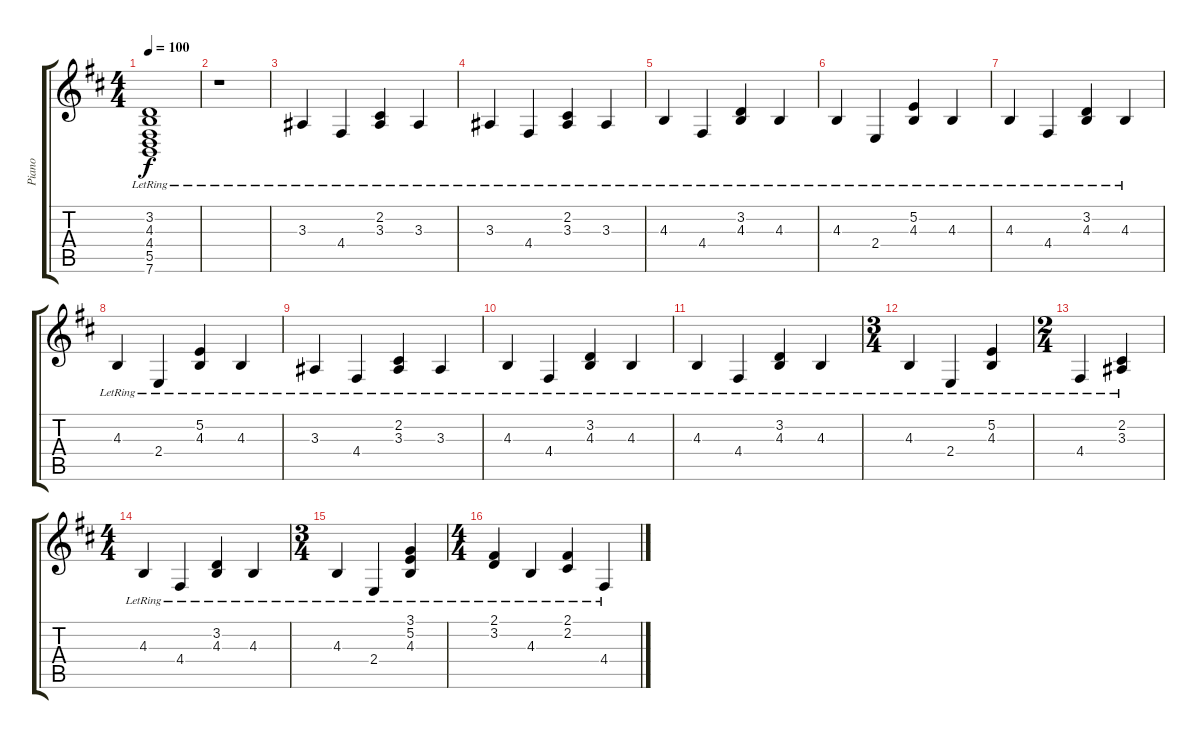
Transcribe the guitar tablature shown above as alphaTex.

\track ("Piano" "Piano") {instrument brightacousticpiano}
\staff {score tabs}
\tuning (E4 B3 G3 D3 A2 E2) {hide}
\ts (4 4)
\tempo 100
\clef g2
\ks bminor
(3.2 4.3 4.4{lr} 5.5{lr} 7.6{lr}).1{dy f} |
r.1 |
3.3{lr}.4 4.4{lr}.4 (2.2{lr} 3.3{lr}).4 3.3{lr}.4 |
3.3{lr}.4 4.4{lr}.4 (2.2{lr} 3.3{lr}).4 3.3{lr}.4 |
4.3{lr}.4 4.4{lr}.4 (3.2{lr} 4.3{lr}).4 4.3{lr}.4 |
4.3{lr}.4 2.4{lr}.4 (5.2{lr} 4.3{lr}).4 4.3{lr}.4 |
4.3{lr}.4 4.4{lr}.4 (3.2{lr} 4.3{lr}).4 4.3{lr}.4 |
4.3{lr}.4 2.4{lr}.4 (5.2{lr} 4.3{lr}).4 4.3{lr}.4 |
3.3{lr}.4 4.4{lr}.4 (2.2{lr} 3.3{lr}).4 3.3{lr}.4 |
4.3{lr}.4 4.4{lr}.4 (3.2{lr} 4.3{lr}).4 4.3{lr}.4 |
4.3{lr}.4 4.4{lr}.4 (3.2{lr} 4.3{lr}).4 4.3{lr}.4 |
\ts (3 4)
4.3{lr}.4 2.4{lr}.4 (5.2{lr} 4.3{lr}).4 |
\ts (2 4)
4.4{lr}.4 (2.2{lr} 3.3{lr}).4 |
\ts (4 4)
4.3{lr}.4 4.4{lr}.4 (3.2{lr} 4.3{lr}).4 4.3{lr}.4 |
\ts (3 4)
4.3{lr}.4 2.4{lr}.4 (3.1{lr} 5.2{lr} 4.3{lr}).4 |
\ts (4 4)
(2.1{lr} 3.2{lr}).4 4.3{lr}.4 (2.1{lr} 2.2{lr}).4 4.4{lr}.4
